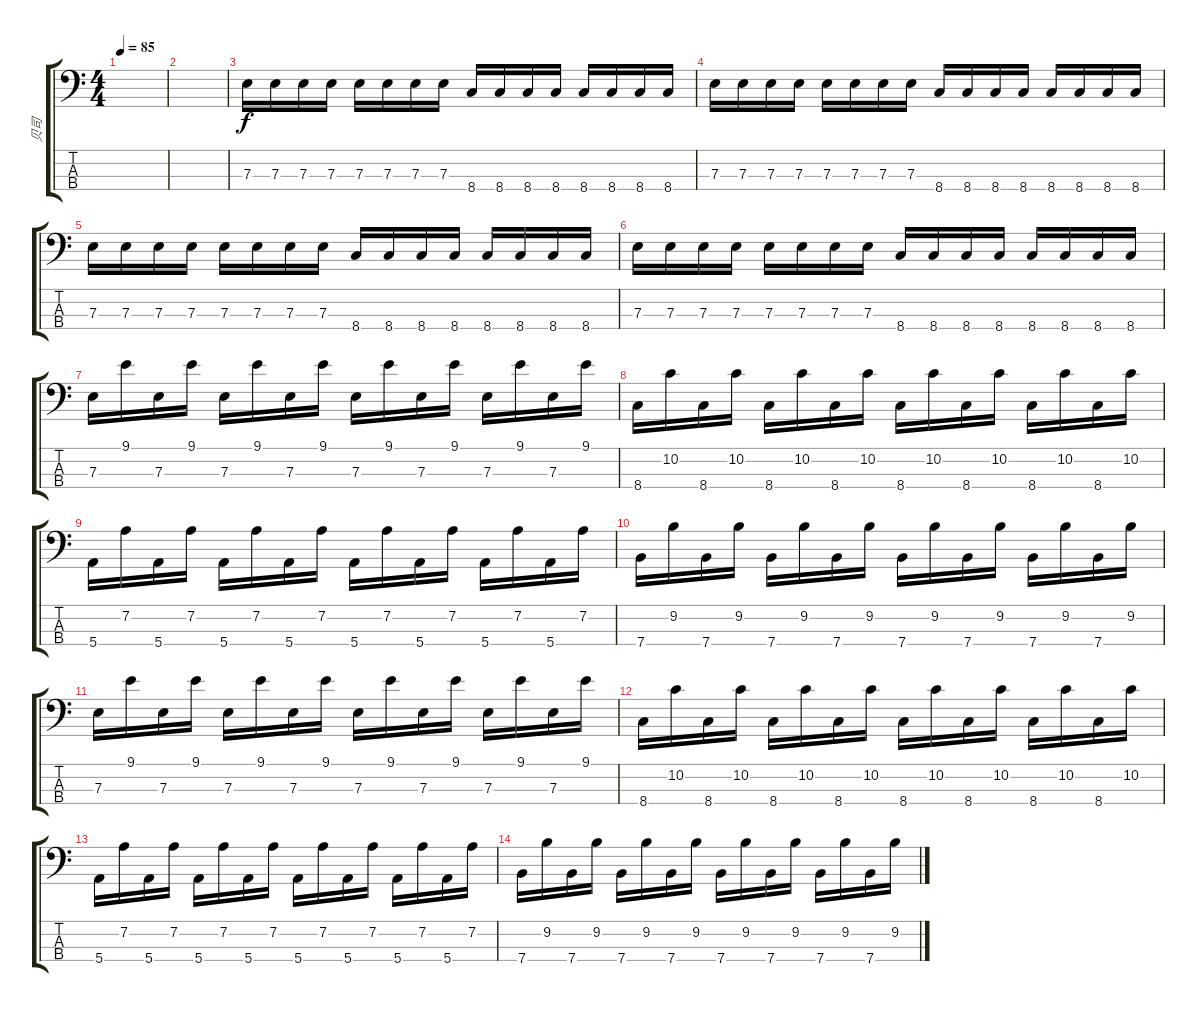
\track ("贝司" "贝司") {instrument electricbassfinger}
\staff {score tabs}
\tuning (G2 D2 A1 E1) {hide}
\ts (4 4)
\tempo 85
\clef f4
\ks c
|
|
7.3.16 7.3.16 7.3.16 7.3.16 7.3.16 7.3.16 7.3.16 7.3.16 8.4.16 8.4.16 8.4.16 8.4.16 8.4.16 8.4.16 8.4.16 8.4.16 |
7.3.16 7.3.16 7.3.16 7.3.16 7.3.16 7.3.16 7.3.16 7.3.16 8.4.16 8.4.16 8.4.16 8.4.16 8.4.16 8.4.16 8.4.16 8.4.16 |
7.3.16 7.3.16 7.3.16 7.3.16 7.3.16 7.3.16 7.3.16 7.3.16 8.4.16 8.4.16 8.4.16 8.4.16 8.4.16 8.4.16 8.4.16 8.4.16 |
7.3.16 7.3.16 7.3.16 7.3.16 7.3.16 7.3.16 7.3.16 7.3.16 8.4.16 8.4.16 8.4.16 8.4.16 8.4.16 8.4.16 8.4.16 8.4.16 |
7.3.16 9.1.16 7.3.16 9.1.16 7.3.16 9.1.16 7.3.16 9.1.16 7.3.16 9.1.16 7.3.16 9.1.16 7.3.16 9.1.16 7.3.16 9.1.16 |
8.4.16 10.2.16 8.4.16 10.2.16 8.4.16 10.2.16 8.4.16 10.2.16 8.4.16 10.2.16 8.4.16 10.2.16 8.4.16 10.2.16 8.4.16 10.2.16 |
5.4.16 7.2.16 5.4.16 7.2.16 5.4.16 7.2.16 5.4.16 7.2.16 5.4.16 7.2.16 5.4.16 7.2.16 5.4.16 7.2.16 5.4.16 7.2.16 |
7.4.16 9.2.16 7.4.16 9.2.16 7.4.16 9.2.16 7.4.16 9.2.16 7.4.16 9.2.16 7.4.16 9.2.16 7.4.16 9.2.16 7.4.16 9.2.16 |
7.3.16 9.1.16 7.3.16 9.1.16 7.3.16 9.1.16 7.3.16 9.1.16 7.3.16 9.1.16 7.3.16 9.1.16 7.3.16 9.1.16 7.3.16 9.1.16 |
8.4.16 10.2.16 8.4.16 10.2.16 8.4.16 10.2.16 8.4.16 10.2.16 8.4.16 10.2.16 8.4.16 10.2.16 8.4.16 10.2.16 8.4.16 10.2.16 |
5.4.16 7.2.16 5.4.16 7.2.16 5.4.16 7.2.16 5.4.16 7.2.16 5.4.16 7.2.16 5.4.16 7.2.16 5.4.16 7.2.16 5.4.16 7.2.16 |
7.4.16 9.2.16 7.4.16 9.2.16 7.4.16 9.2.16 7.4.16 9.2.16 7.4.16 9.2.16 7.4.16 9.2.16 7.4.16 9.2.16 7.4.16 9.2.16
